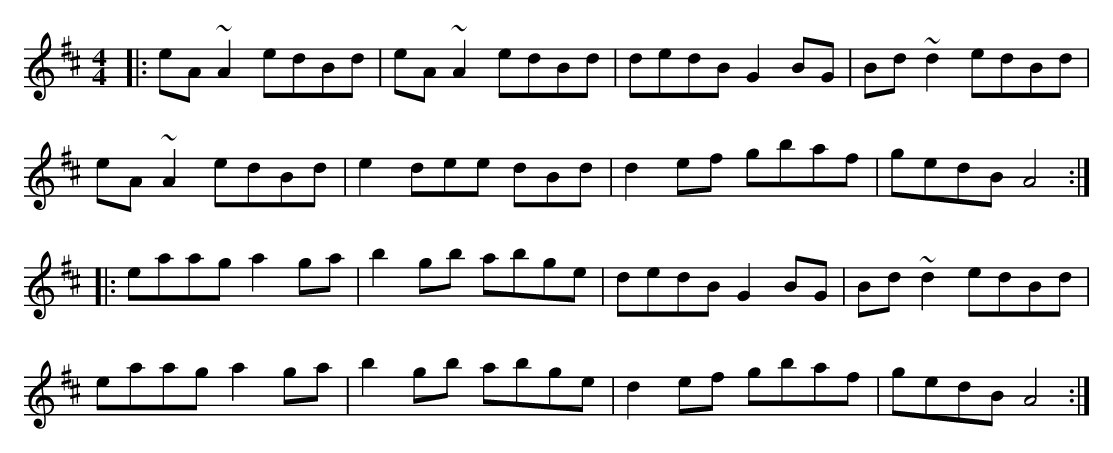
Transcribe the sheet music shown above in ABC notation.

X:1
M:4/4
K:Edor
|:eA~A2 edBd|eA~A2 edBd|dedB G2BG|Bd~d2 edBd|
eA~A2 edBd|e2 dee dBd|d2ef gbaf|gedB A4:|
|:eaag a2ga|b2gb abge|dedB G2BG|Bd~d2 edBd|
eaag a2ga|b2gb abge|d2ef gbaf|gedB A4:|
